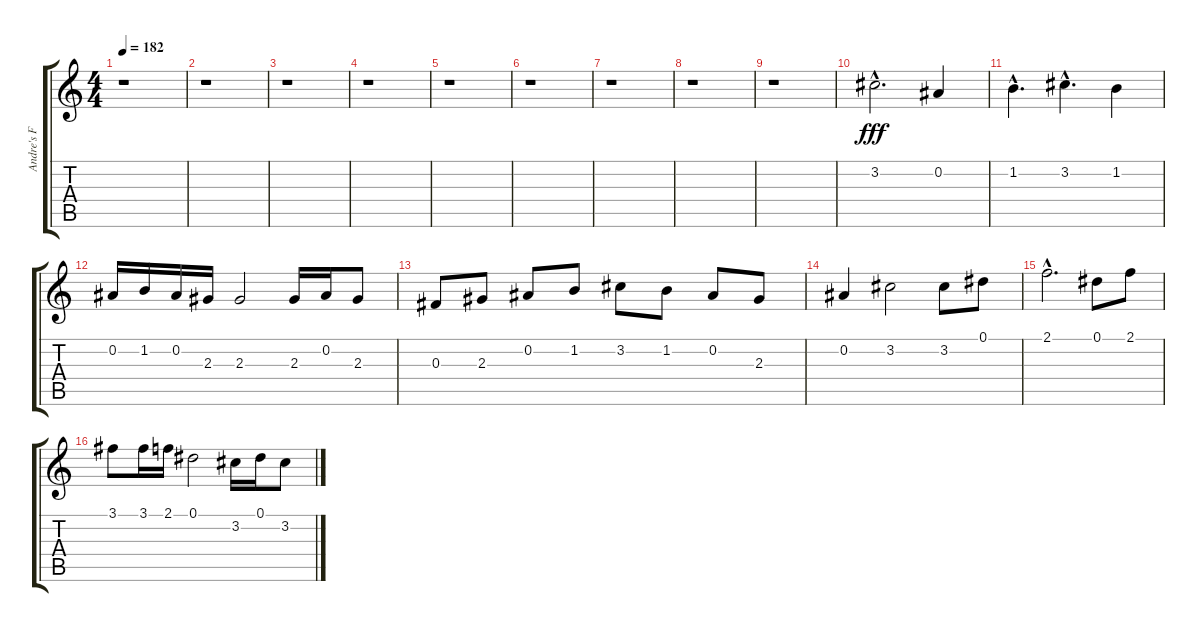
\track ("Andre's F" "Andre's F") {instrument distortionguitar}
\staff {score tabs}
\tuning (Eb4 Bb3 Gb3 Db3 Ab2 Eb2) {hide}
\ts (4 4)
\tempo 182
\clef g2
\ks c
r.1{dy fff} |
r.1 |
r.1 |
r.1 |
r.1 |
r.1 |
r.1 |
r.1 |
r.1 |
3.2{hac}.2{d} 0.2.4 |
1.2{hac}.4{d} 3.2{hac}.4{d} 1.2.4 |
0.2.16 1.2.16 0.2.16 2.3.16 2.3.2 2.3.16 0.2.16 2.3.8 |
0.3.8 2.3.8 0.2.8 1.2.8 3.2.8 1.2.8 0.2.8 2.3.8 |
0.2.4 3.2.2 3.2.8 0.1.8 |
2.1{hac}.2{d} 0.1.8 2.1.8 |
3.1.8 3.1.16 2.1.16 0.1.2 3.2.16 0.1.16 3.2.8
